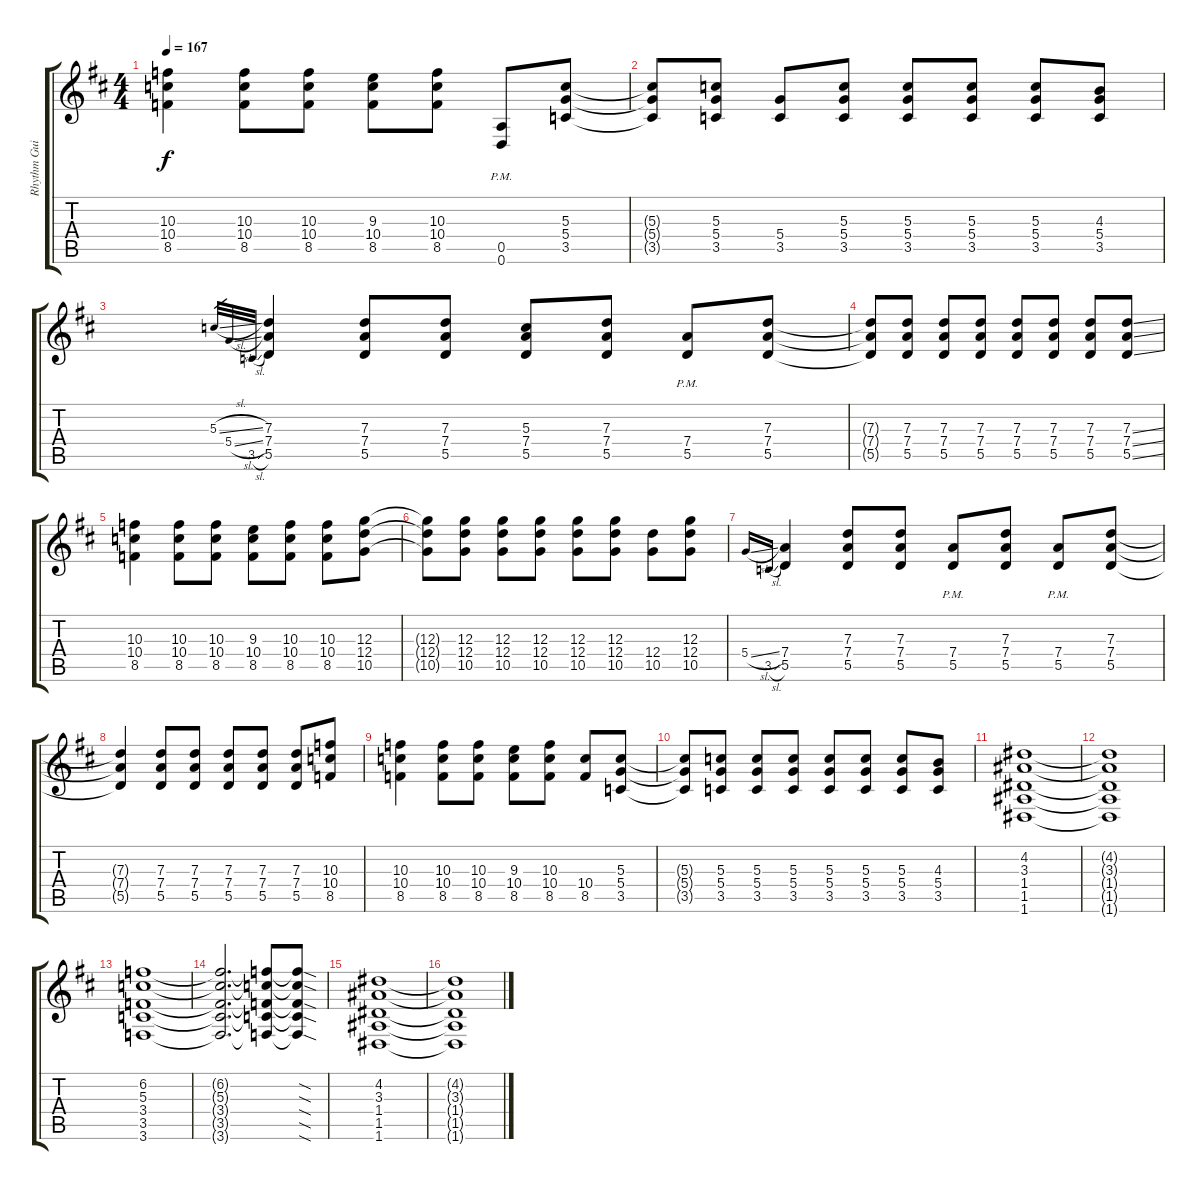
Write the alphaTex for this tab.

\track ("Rhythm Guitar (Right)" "Rhythm Gui") {instrument overdrivenguitar}
\staff {score tabs}
\tuning (E4 B3 G3 D3 A2 D2) {hide}
\ts (4 4)
\tempo 167
\clef g2
\ks d
(10.3 10.4 8.5).4{dy f} (10.3 10.4 8.5).8 (10.3 10.4 8.5).8 (9.3 10.4 8.5).8 (10.3 10.4 8.5).8 (0.5{pm} 0.6{pm}).8 (5.3 5.4 3.5).8 |
(5.3{t} 5.4{t} 3.5{t}).8 (5.3 5.4 3.5).8 (5.4 3.5).8 (5.3 5.4 3.5).8 (5.3 5.4 3.5).8 (5.3 5.4 3.5).8 (5.3 5.4 3.5).8 (4.3 5.4 3.5).8 |
5.3{sl}.32{gr} 5.4{sl}.32{gr} 3.5{sl}.32{gr} (7.3 7.4 5.5).4 (7.3 7.4 5.5).8 (7.3 7.4 5.5).8 (5.3 7.4 5.5).8 (7.3 7.4 5.5).8 (7.4{pm} 5.5{pm}).8 (7.3 7.4 5.5).8 |
(7.3{t} 7.4{t} 5.5{t}).8 (7.3 7.4 5.5).8 (7.3 7.4 5.5).8 (7.3 7.4 5.5).8 (7.3 7.4 5.5).8 (7.3 7.4 5.5).8 (7.3 7.4 5.5).8 (7.3{ss} 7.4{ss} 5.5{ss}).8 |
(10.3 10.4 8.5).4 (10.3 10.4 8.5).8 (10.3 10.4 8.5).8 (9.3 10.4 8.5).8 (10.3 10.4 8.5).8 (10.3 10.4 8.5).8 (12.3 12.4 10.5).8 |
(12.3{t} 12.4{t} 10.5{t}).8 (12.3 12.4 10.5).8 (12.3 12.4 10.5).8 (12.3 12.4 10.5).8 (12.3 12.4 10.5).8 (12.3 12.4 10.5).8 (12.4 10.5).8 (12.3 12.4 10.5).8 |
5.4{sl}.16{gr onbeat} 3.5{sl}.16{gr onbeat} (7.4 5.5).4 (7.3 7.4 5.5).8 (7.3 7.4 5.5).8 (7.4{pm} 5.5{pm}).8 (7.3 7.4 5.5).8 (7.4{pm} 5.5).8 (7.3 7.4 5.5).8 |
(7.3{t} 7.4{t} 5.5{t}).4 (7.3 7.4 5.5).8 (7.3 7.4 5.5).8 (7.3 7.4 5.5).8 (7.3 7.4 5.5).8 (7.3 7.4 5.5).8 (10.3 10.4 8.5).8 |
(10.3 10.4 8.5).4 (10.3 10.4 8.5).8 (10.3 10.4 8.5).8 (9.3 10.4 8.5).8 (10.3 10.4 8.5).8 (10.4 8.5).8 (5.3 5.4 3.5).8 |
(5.3{t} 5.4{t} 3.5{t}).8 (5.3 5.4 3.5).8 (5.3 5.4 3.5).8 (5.3 5.4 3.5).8 (5.3 5.4 3.5).8 (5.3 5.4 3.5).8 (5.3 5.4 3.5).8 (4.3 5.4 3.5).8 |
(4.2 3.3 1.4 1.5 1.6).1 |
(4.2{t} 3.3{t} 1.4{t} 1.5{t} 1.6{t}).1 |
(6.2 5.3 3.4 3.5 3.6).1 |
(6.2{t} 5.3{t} 3.4{t} 3.5{t} 3.6{t}).2{d} (6.2{t} 5.3{t} 3.4{t} 3.5{t} 3.6{t}).8 (6.2{sod t} 5.3{sod t} 3.4{sod t} 3.5{sod t} 3.6{sod t}).8 |
(4.2 3.3 1.4 1.5 1.6).1 |
(4.2{t} 3.3{t} 1.4{t} 1.5{t} 1.6{t}).1
